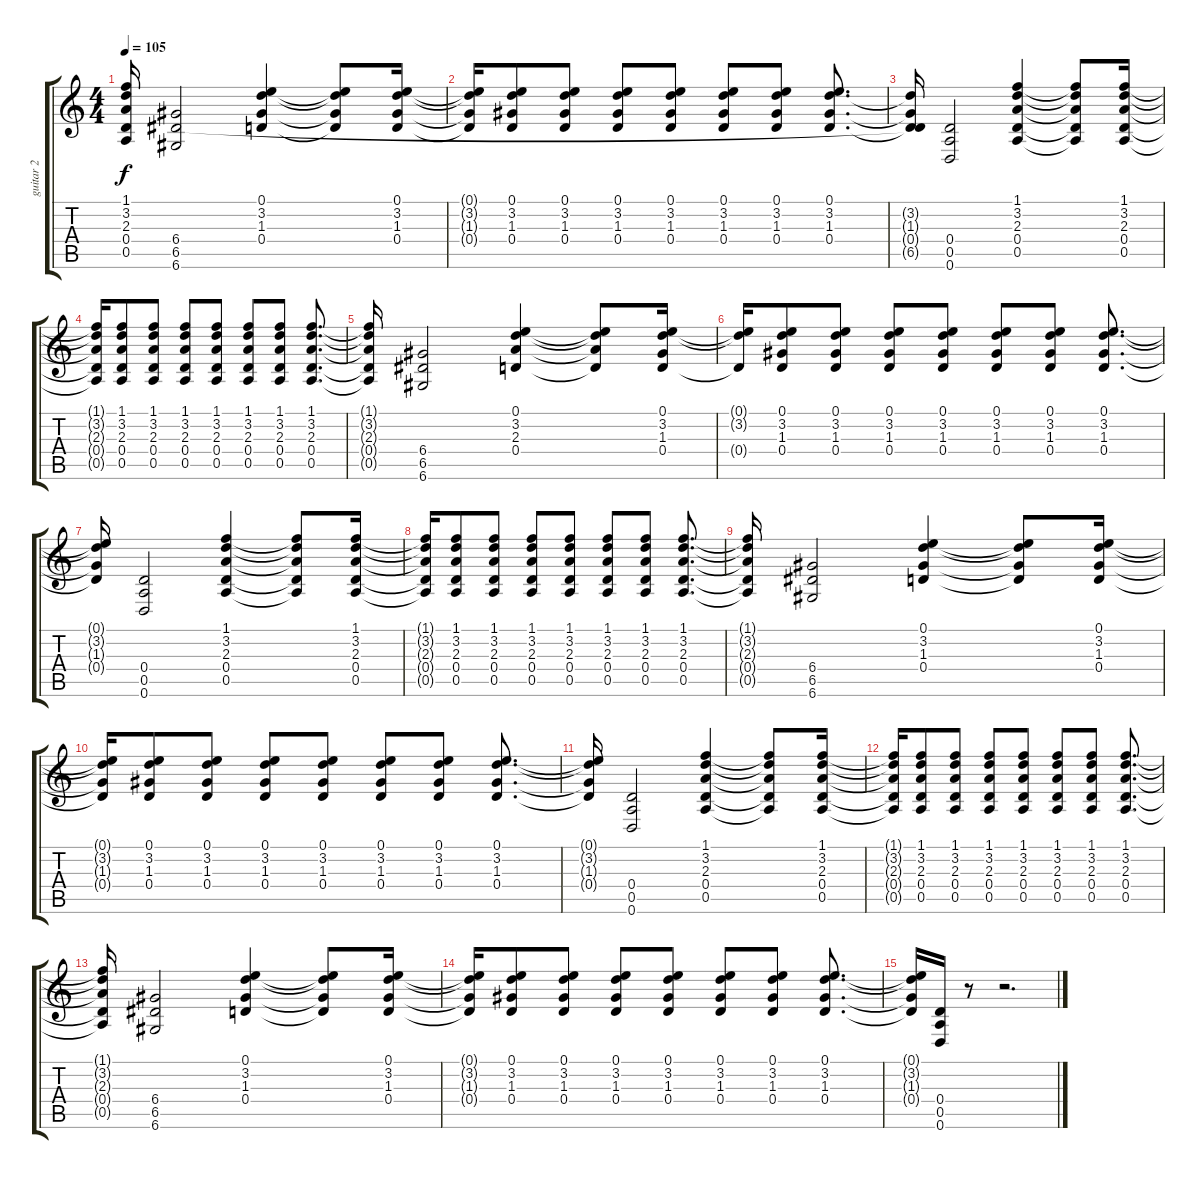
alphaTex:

\track ("guitar 2" "guitar 2") {instrument distortionguitar}
\staff {score tabs}
\tuning (E4 B3 G3 D3 A2 D2) {hide}
\ts (4 4)
\tempo 105
\clef g2
\ks c
(1.1{t} 3.2{t} 2.3{t} 0.4{t} 0.5{t}).16{dy f} (6.4 6.5 6.6).2 (0.1 3.2 1.3 0.4).4 (0.1{t} 3.2{t} 1.3{t} 0.4{t}).8 (0.1 3.2 1.3 0.4).16 |
(0.1{t} 3.2{t} 1.3{t} 0.4{t}).16 (0.1 3.2 1.3 0.4).8 (0.1 3.2 1.3 0.4).8 (0.1 3.2 1.3 0.4).8 (0.1 3.2 1.3 0.4).8 (0.1 3.2 1.3 0.4).8 (0.1 3.2 1.3 0.4).8 (0.1 3.2 1.3 0.4).8{d} |
(3.2{t} 1.3{t} 0.4{t} 6.5{t}).16 (0.4 0.5 0.6).2 (1.1 3.2 2.3 0.4 0.5).4 (1.1{t} 3.2{t} 2.3{t} 0.4{t} 0.5{t}).8 (1.1 3.2 2.3 0.4 0.5).16 |
(1.1{t} 3.2{t} 2.3{t} 0.4{t} 0.5{t}).16 (1.1 3.2 2.3 0.4 0.5).8 (1.1 3.2 2.3 0.4 0.5).8 (1.1 3.2 2.3 0.4 0.5).8 (1.1 3.2 2.3 0.4 0.5).8 (1.1 3.2 2.3 0.4 0.5).8 (1.1 3.2 2.3 0.4 0.5).8 (1.1 3.2 2.3 0.4 0.5).8{d} |
(1.1{t} 3.2{t} 2.3{t} 0.4{t} 0.5{t}).16 (6.4 6.5 6.6).2 (0.1 3.2 2.3 0.4).4 (0.1{t} 3.2{t} 2.3{t} 0.4{t}).8 (0.1 3.2 1.3 0.4).16 |
(0.1{t} 3.2{t} 0.4{t}).16 (0.1 3.2 1.3 0.4).8 (0.1 3.2 1.3 0.4).8 (0.1 3.2 1.3 0.4).8 (0.1 3.2 1.3 0.4).8 (0.1 3.2 1.3 0.4).8 (0.1 3.2 1.3 0.4).8 (0.1 3.2 1.3 0.4).8{d} |
(0.1{t} 3.2{t} 1.3{t} 0.4{t}).16{volume 13} (0.4 0.5 0.6).2 (1.1 3.2 2.3 0.4 0.5).4 (1.1{t} 3.2{t} 2.3{t} 0.4{t} 0.5{t}).8 (1.1 3.2 2.3 0.4 0.5).16 |
(1.1{t} 3.2{t} 2.3{t} 0.4{t} 0.5{t}).16 (1.1 3.2 2.3 0.4 0.5).8 (1.1 3.2 2.3 0.4 0.5).8 (1.1 3.2 2.3 0.4 0.5).8 (1.1 3.2 2.3 0.4 0.5).8 (1.1 3.2 2.3 0.4 0.5).8 (1.1 3.2 2.3 0.4 0.5).8 (1.1 3.2 2.3 0.4 0.5).8{d} |
(1.1{t} 3.2{t} 2.3{t} 0.4{t} 0.5{t}).16 (6.4 6.5 6.6).2 (0.1 3.2 1.3 0.4).4 (0.1{t} 3.2{t} 1.3{t} 0.4{t}).8 (0.1 3.2 1.3 0.4).16 |
(0.1{t} 3.2{t} 1.3{t} 0.4{t}).16 (0.1 3.2 1.3 0.4).8 (0.1 3.2 1.3 0.4).8 (0.1 3.2 1.3 0.4).8 (0.1 3.2 1.3 0.4).8 (0.1 3.2 1.3 0.4).8 (0.1 3.2 1.3 0.4).8 (0.1 3.2 1.3 0.4).8{d} |
(0.1{t} 3.2{t} 1.3{t} 0.4{t}).16 (0.4 0.5 0.6).2 (1.1 3.2 2.3 0.4 0.5).4 (1.1{t} 3.2{t} 2.3{t} 0.4{t} 0.5{t}).8 (1.1 3.2 2.3 0.4 0.5).16 |
(1.1{t} 3.2{t} 2.3{t} 0.4{t} 0.5{t}).16 (1.1 3.2 2.3 0.4 0.5).8 (1.1 3.2 2.3 0.4 0.5).8 (1.1 3.2 2.3 0.4 0.5).8 (1.1 3.2 2.3 0.4 0.5).8 (1.1 3.2 2.3 0.4 0.5).8 (1.1 3.2 2.3 0.4 0.5).8 (1.1 3.2 2.3 0.4 0.5).8{d} |
(1.1{t} 3.2{t} 2.3{t} 0.4{t} 0.5{t}).16 (6.4 6.5 6.6).2 (0.1 3.2 1.3 0.4).4 (0.1{t} 3.2{t} 1.3{t} 0.4{t}).8 (0.1 3.2 1.3 0.4).16 |
(0.1{t} 3.2{t} 1.3{t} 0.4{t}).16 (0.1 3.2 1.3 0.4).8 (0.1 3.2 1.3 0.4).8 (0.1 3.2 1.3 0.4).8 (0.1 3.2 1.3 0.4).8 (0.1 3.2 1.3 0.4).8 (0.1 3.2 1.3 0.4).8 (0.1 3.2 1.3 0.4).8{d} |
(0.1{t} 3.2{t} 1.3{t} 0.4{t}).16 (0.4 0.5 0.6).16 r.8 r.2{d}
